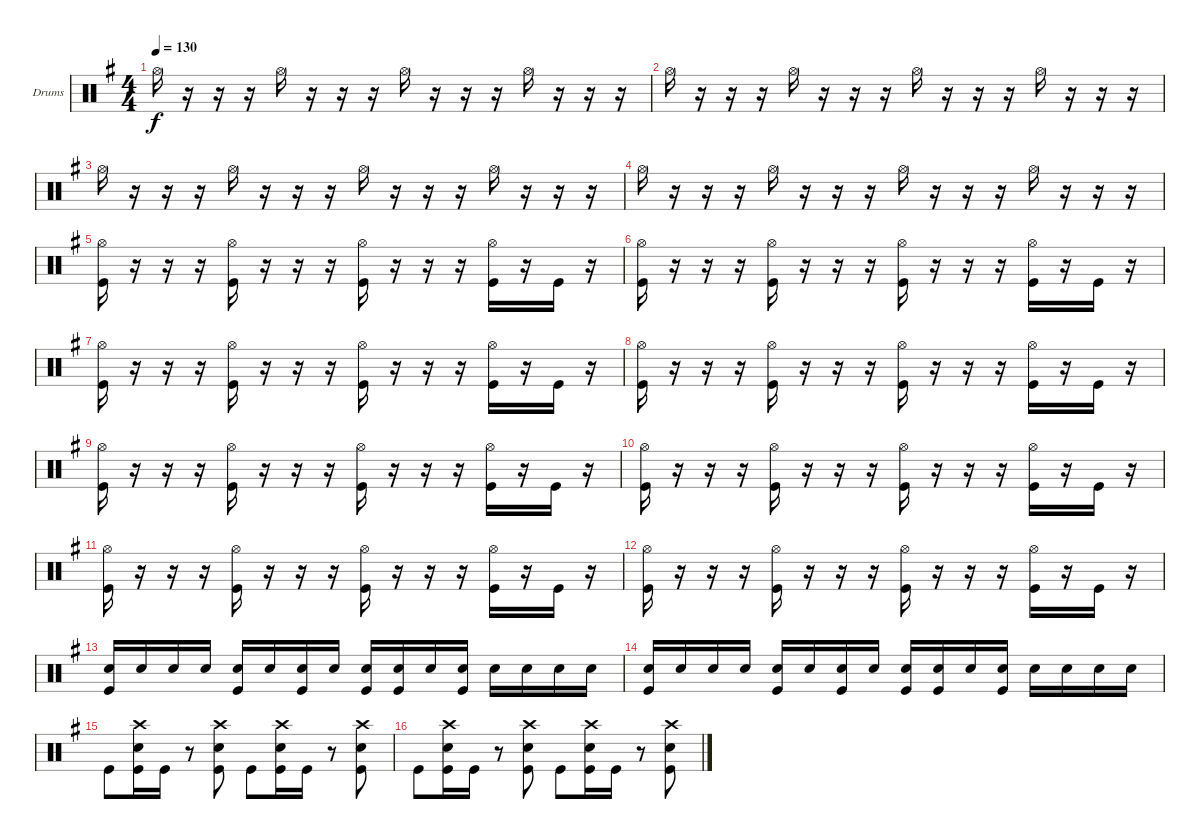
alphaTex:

\bracketExtendMode groupsimilarinstruments
\firstSystemTrackNameOrientation horizontal
\otherSystemsTrackNameOrientation horizontal
\track ("Drum" "Drums") {instrument percussion}
\staff {score}
\articulation defaults
\ts (4 4)
\tempo 130
\clef neutral
\scale
1.04288
\ks g "Hi-Hat (open)".16{dy f}
r.16 r.16 r.16 "Hi-Hat (open)".16 r.16 r.16 r.16 "Hi-Hat (open)".16 r.16 r.16 r.16 "Hi-Hat (open)".16 r.16 r.16 r.16 |
\scale
0.957125 "Hi-Hat (open)".16 r.16 r.16 r.16 "Hi-Hat (open)".16 r.16 r.16 r.16 "Hi-Hat (open)".16 r.16 r.16 r.16 "Hi-Hat (open)".16 r.16 r.16 r.16 |
\scale
1.04288 "Hi-Hat (open)".16 r.16 r.16 r.16 "Hi-Hat (open)".16 r.16 r.16 r.16 "Hi-Hat (open)".16 r.16 r.16 r.16 "Hi-Hat (open)".16 r.16 r.16 r.16 |
\scale
0.957125 "Hi-Hat (open)".16 r.16 r.16 r.16 "Hi-Hat (open)".16 r.16 r.16 r.16 "Hi-Hat (open)".16 r.16 r.16 r.16 "Hi-Hat (open)".16 r.16 r.16 r.16 |
\scale
1.04288 ("Hi-Hat (open)" "Kick (hit)").16 r.16 r.16 r.16 ("Hi-Hat (open)" "Kick (hit)").16 r.16 r.16 r.16 ("Hi-Hat (open)" "Kick (hit)").16 r.16 r.16 r.16 ("Hi-Hat (open)" "Kick (hit)").16 r.16 "Kick (hit)".16 r.16 |
\scale
0.957125 ("Hi-Hat (open)" "Kick (hit)").16 r.16 r.16 r.16 ("Hi-Hat (open)" "Kick (hit)").16 r.16 r.16 r.16 ("Hi-Hat (open)" "Kick (hit)").16 r.16 r.16 r.16 ("Hi-Hat (open)" "Kick (hit)").16 r.16 "Kick (hit)".16 r.16 |
\scale
1.04288 ("Hi-Hat (open)" "Kick (hit)").16 r.16 r.16 r.16 ("Hi-Hat (open)" "Kick (hit)").16 r.16 r.16 r.16 ("Hi-Hat (open)" "Kick (hit)").16 r.16 r.16 r.16 ("Hi-Hat (open)" "Kick (hit)").16 r.16 "Kick (hit)".16 r.16 |
\scale
0.957125 ("Hi-Hat (open)" "Kick (hit)").16 r.16 r.16 r.16 ("Hi-Hat (open)" "Kick (hit)").16 r.16 r.16 r.16 ("Hi-Hat (open)" "Kick (hit)").16 r.16 r.16 r.16 ("Hi-Hat (open)" "Kick (hit)").16 r.16 "Kick (hit)".16 r.16 |
\scale
1.04288 ("Hi-Hat (open)" "Kick (hit)").16 r.16 r.16 r.16 ("Hi-Hat (open)" "Kick (hit)").16 r.16 r.16 r.16 ("Hi-Hat (open)" "Kick (hit)").16 r.16 r.16 r.16 ("Hi-Hat (open)" "Kick (hit)").16 r.16 "Kick (hit)".16 r.16 |
\scale
0.957125 ("Hi-Hat (open)" "Kick (hit)").16 r.16 r.16 r.16 ("Hi-Hat (open)" "Kick (hit)").16 r.16 r.16 r.16 ("Hi-Hat (open)" "Kick (hit)").16 r.16 r.16 r.16 ("Hi-Hat (open)" "Kick (hit)").16 r.16 "Kick (hit)".16 r.16 |
\scale
1.04288 ("Hi-Hat (open)" "Kick (hit)").16 r.16 r.16 r.16 ("Hi-Hat (open)" "Kick (hit)").16 r.16 r.16 r.16 ("Hi-Hat (open)" "Kick (hit)").16 r.16 r.16 r.16 ("Hi-Hat (open)" "Kick (hit)").16 r.16 "Kick (hit)".16 r.16 |
\scale
0.957125 ("Hi-Hat (open)" "Kick (hit)").16 r.16 r.16 r.16 ("Hi-Hat (open)" "Kick (hit)").16 r.16 r.16 r.16 ("Hi-Hat (open)" "Kick (hit)").16 r.16 r.16 r.16 ("Hi-Hat (open)" "Kick (hit)").16 r.16 "Kick (hit)".16 r.16 |
\scale
1.04288 ("Snare (hit) 2" "Kick (hit)").16 "Snare (hit) 2".16 "Snare (hit) 2".16 "Snare (hit) 2".16 ("Snare (hit) 2" "Kick (hit)").16 "Snare (hit) 2".16 ("Snare (hit) 2" "Kick (hit)").16 "Snare (hit) 2".16 ("Snare (hit) 2" "Kick (hit)").16 ("Snare (hit) 2" "Kick (hit)").16 "Snare (hit) 2".16 ("Snare (hit) 2" "Kick (hit)").16 "Snare (hit) 2".16 "Snare (hit) 2".16 "Snare (hit) 2".16 "Snare (hit) 2".16 |
\scale
0.957125 ("Snare (hit) 2" "Kick (hit)").16 "Snare (hit) 2".16 "Snare (hit) 2".16 "Snare (hit) 2".16 ("Snare (hit) 2" "Kick (hit)").16 "Snare (hit) 2".16 ("Snare (hit) 2" "Kick (hit)").16 "Snare (hit) 2".16 ("Snare (hit) 2" "Kick (hit)").16 ("Snare (hit) 2" "Kick (hit)").16 "Snare (hit) 2".16 ("Snare (hit) 2" "Kick (hit)").16 "Snare (hit) 2".16 "Snare (hit) 2".16 "Snare (hit) 2".16 "Snare (hit) 2".16 |
\scale
1.04288 "Kick (hit)".8 ("Crash high (hit)" "Snare (hit) 2" "Kick (hit)").16 "Kick (hit)".16 r.8 ("Crash high (hit)" "Snare (hit) 2" "Kick (hit)").8 "Kick (hit)".8 ("Crash high (hit)" "Snare (hit) 2" "Kick (hit)").16 "Kick (hit)".16 r.8 ("Crash high (hit)" "Snare (hit) 2" "Kick (hit)").8 |
\scale
0.957125 "Kick (hit)".8 ("Crash high (hit)" "Snare (hit) 2" "Kick (hit)").16 "Kick (hit)".16 r.8 ("Crash high (hit)" "Snare (hit) 2" "Kick (hit)").8 "Kick (hit)".8 ("Crash high (hit)" "Snare (hit) 2" "Kick (hit)").16 "Kick (hit)".16 r.8 ("Crash high (hit)" "Snare (hit) 2" "Kick (hit)").8
